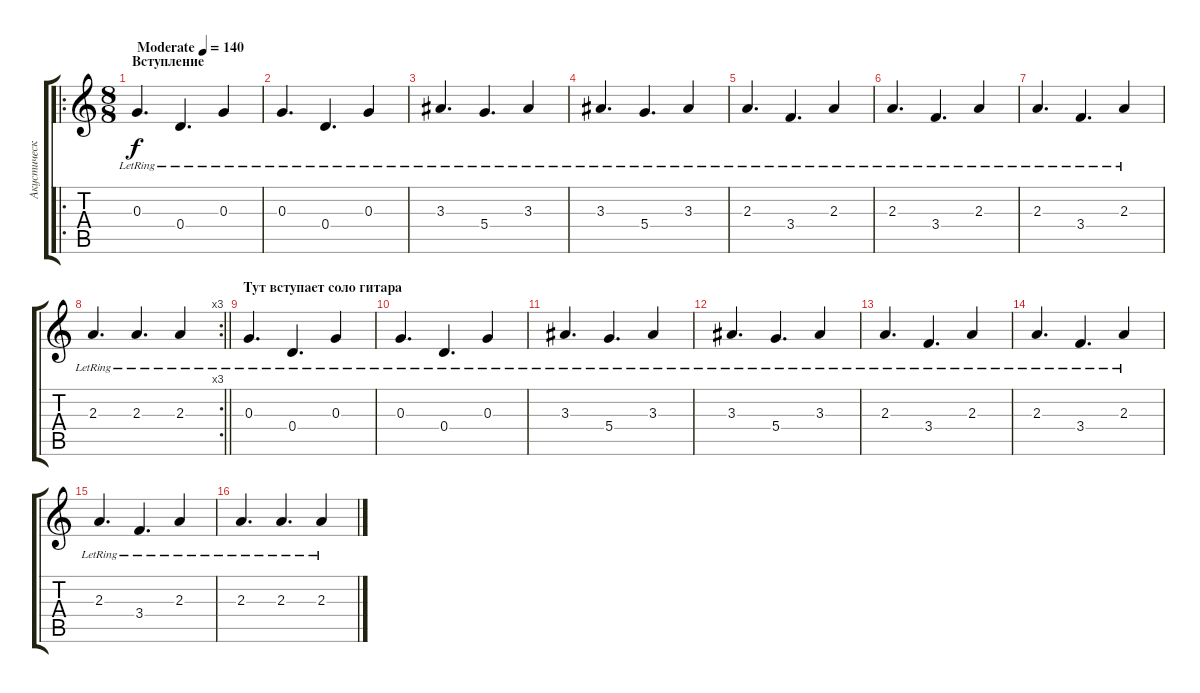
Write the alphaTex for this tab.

\track ("Акустическая гитара" "Акустическ") {instrument acousticguitarnylon}
\staff {score tabs}
\tuning (E4 B3 G3 D3 A2 E2) {hide}
\ro
\ts (8 8)
\section ("" "Вступление")
\tempo (140 "Moderate")
\clef g2
\ks c
0.3{lr}.4{d dy f instrument acousticguitarnylon} 0.4{lr}.4{d} 0.3{lr}.4 |
0.3{lr}.4{d} 0.4{lr}.4{d} 0.3{lr}.4 |
3.3{lr}.4{d} 5.4{lr}.4{d} 3.3{lr}.4 |
3.3{lr}.4{d} 5.4{lr}.4{d} 3.3{lr}.4 |
2.3{lr}.4{d} 3.4{lr}.4{d} 2.3{lr}.4 |
2.3{lr}.4{d} 3.4{lr}.4{d} 2.3{lr}.4 |
2.3{lr}.4{d} 3.4{lr}.4{d} 2.3{lr}.4 |
\rc 3
\barLineRight lightlight
2.3{lr}.4{d} 2.3{lr}.4{d} 2.3{lr}.4 |
\section ("" "Тут вступает соло гитара")
0.3{lr}.4{d} 0.4{lr}.4{d} 0.3{lr}.4 |
0.3{lr}.4{d} 0.4{lr}.4{d} 0.3{lr}.4 |
3.3{lr}.4{d} 5.4{lr}.4{d} 3.3{lr}.4 |
3.3{lr}.4{d} 5.4{lr}.4{d} 3.3{lr}.4 |
2.3{lr}.4{d} 3.4{lr}.4{d} 2.3{lr}.4 |
2.3{lr}.4{d} 3.4{lr}.4{d} 2.3{lr}.4 |
2.3{lr}.4{d} 3.4{lr}.4{d} 2.3{lr}.4 |
2.3{lr}.4{d} 2.3{lr}.4{d} 2.3{lr}.4
